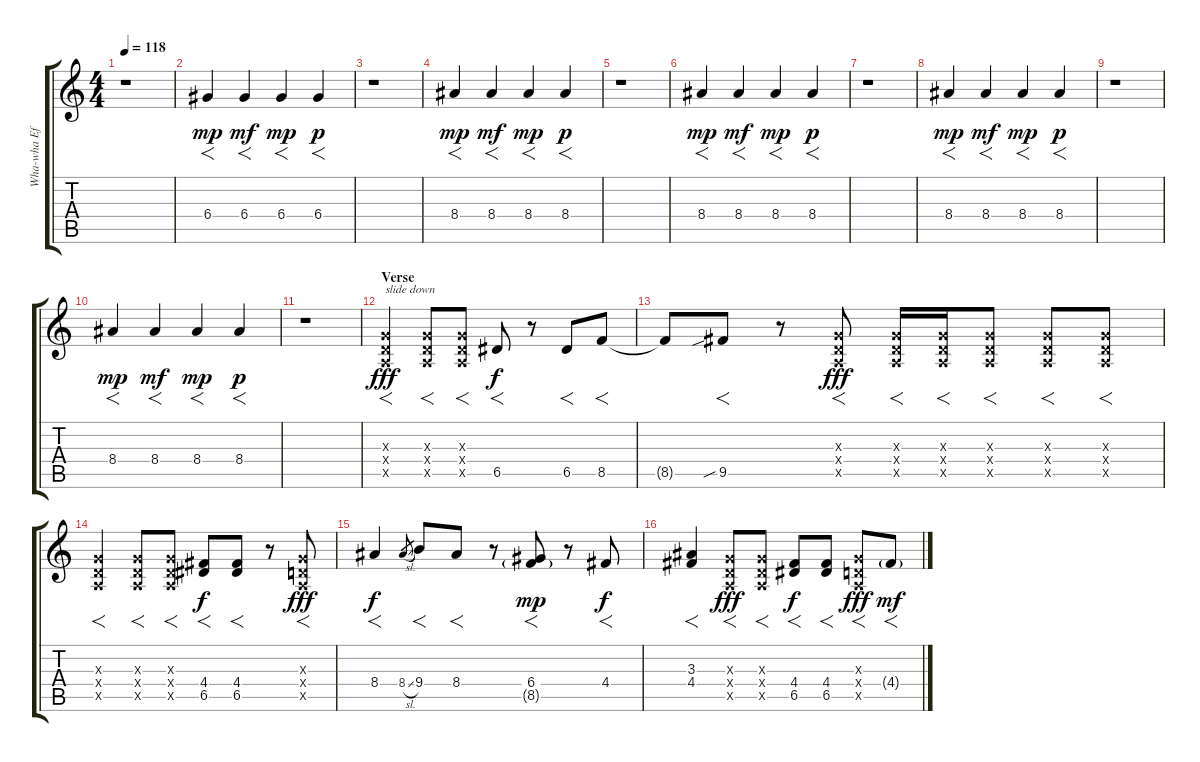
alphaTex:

\track ("Wha-wha Effect" "Wha-wha Ef") {instrument overdrivenguitar}
\staff {score tabs}
\tuning (E4 B3 G3 D3 A2 E2) {hide}
\ts (4 4)
\tempo 118
\clef g2
\ks c
r.1{dy p} |
6.4.4{f dy mp} 6.4.4{f dy mf} 6.4.4{f dy mp} 6.4.4{f dy p} |
r.1 |
8.4.4{f dy mp} 8.4.4{f dy mf} 8.4.4{f dy mp} 8.4.4{f dy p} |
r.1 |
8.4.4{f dy mp} 8.4.4{f dy mf} 8.4.4{f dy mp} 8.4.4{f dy p} |
r.1 |
8.4.4{f dy mp} 8.4.4{f dy mf} 8.4.4{f dy mp} 8.4.4{f dy p} |
r.1 |
8.4.4{f dy mp} 8.4.4{f dy mf} 8.4.4{f dy mp} 8.4.4{f dy p} |
r.1 |
\section ("" "Verse")
(0.3{x} 0.4{x} 0.5{x}).4{f txt "slide down" dy fff} (0.3{x} 0.4{x} 0.5{x}).8{f} (0.3{x} 0.4{x} 0.5{x}).8{f} 6.5.8{f dy f} r.8 6.5.8{f} 8.5.8{f} |
8.5{t}.8 9.5{sib}.8{f} r.8 (0.3{x} 0.4{x} 0.5{x}).8{f dy fff} (0.3{x} 0.4{x} 0.5{x}).16{f} (0.3{x} 0.4{x} 0.5{x}).16{f} (0.3{x} 0.4{x} 0.5{x}).8{f} (0.3{x} 0.4{x} 0.5{x}).8{f} (0.3{x} 0.4{x} 0.5{x}).8{f} |
(0.3{x} 0.4{x} 0.5{x}).4{f} (0.3{x} 0.4{x} 0.5{x}).8{f} (0.3{x} 0.4{x} 0.5{x}).8{f} (4.4 6.5).8{f dy f} (4.4 6.5).8{f} r.8 (0.3{x} 0.4{x} 0.5{x}).8{f dy fff} |
8.4.4{f dy f} 8.4{sl}.8{gr} 9.4.8{f} 8.4.8{f} r.8 (6.4 8.5{g}).8{f dy mp} r.8 4.4.8{f dy f} |
(3.3 4.4).4{f} (0.3{x} 0.4{x} 0.5{x}).8{f dy fff} (0.3{x} 0.4{x} 0.5{x}).8{f} (4.4 6.5).8{f dy f} (4.4 6.5).8{f} (0.3{x} 0.4{x} 0.5{x}).8{f dy fff} 4.4{g}.8{f dy mf}
